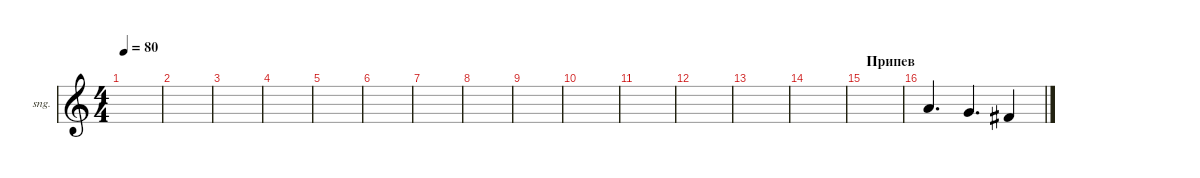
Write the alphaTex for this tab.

\defaultSystemsLayout 4
\hideDynamics
\bracketExtendMode nobrackets
\firstSystemTrackNameOrientation horizontal
\otherSystemsTrackNameOrientation horizontal
\track ("Singer" "sng.") {instrument voiceoohs}
\staff {score}
\tuning (E4 B3 G3 D3 A2 E2)
\ts (4 4)
\tempo 80
\clef g2
\ks c
|
|
|
|
|
|
|
|
|
|
|
|
|
|
\section ("" "Припев")
|
5.1.4{d beam Up} 3.1.4{d beam Up} 2.1{acc #}.4{beam Up}
